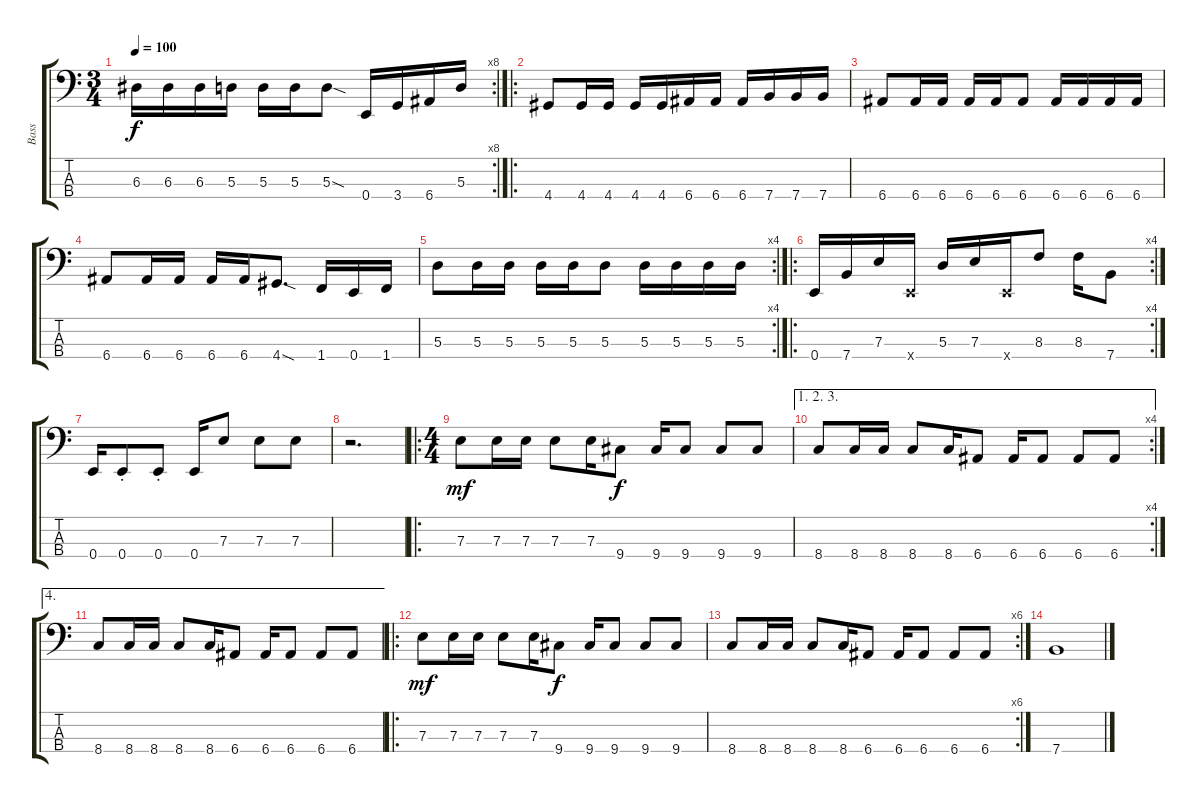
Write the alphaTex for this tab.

\track ("Bass" "Bass") {instrument electricbassfinger}
\staff {score tabs}
\tuning (G2 D2 A1 E1) {hide}
\rc 8
\ts (3 4)
\tempo 100
\clef f4
\ks c
6.3.16{dy f} 6.3.16 6.3.16 5.3.16 5.3.16 5.3.16 5.3{sod}.8 0.4.16 3.4.16 6.4.16 5.3.16 |
\ro
4.4.8 4.4.16 4.4.16 4.4.16 4.4.16 6.4.16 6.4.16 6.4.16 7.4.16 7.4.16 7.4.16 |
6.4.8 6.4.16 6.4.16 6.4.16 6.4.16 6.4.8 6.4.16 6.4.16 6.4.16 6.4.16 |
6.4.8 6.4.16 6.4.16 6.4.16 6.4.16 4.4{sod}.8{d} 1.4.16 0.4.16 1.4.16 |
\rc 4
5.3.8 5.3.16 5.3.16 5.3.16 5.3.16 5.3.8 5.3.16 5.3.16 5.3.16 5.3.16 |
\ro
\rc 4
0.4.16 7.4.16 7.3.16 0.4{x}.16 5.3.16 7.3.16 0.4{x}.16 8.3.8 8.3.16 7.4.8 |
0.4.16 0.4{st}.8 0.4{st}.8 0.4.16 7.3.8 7.3.8 7.3.8 |
r.2{d} |
\ro
\ts (4 4)
7.3.8{dy mf} 7.3.16 7.3.16 7.3.8 7.3.16 9.4.8{dy f} 9.4.16 9.4.8 9.4.8 9.4.8 |
\ae (1 2 3)
\rc 4
8.4.8 8.4.16 8.4.16 8.4.8 8.4.16 6.4.8 6.4.16 6.4.8 6.4.8 6.4.8 |
\ae 4
8.4.8 8.4.16 8.4.16 8.4.8 8.4.16 6.4.8 6.4.16 6.4.8 6.4.8 6.4.8 |
\ro
7.3.8{dy mf} 7.3.16 7.3.16 7.3.8 7.3.16 9.4.8{dy f} 9.4.16 9.4.8 9.4.8 9.4.8 |
\rc 6
8.4.8 8.4.16 8.4.16 8.4.8 8.4.16 6.4.8 6.4.16 6.4.8 6.4.8 6.4.8 |
7.4.1
